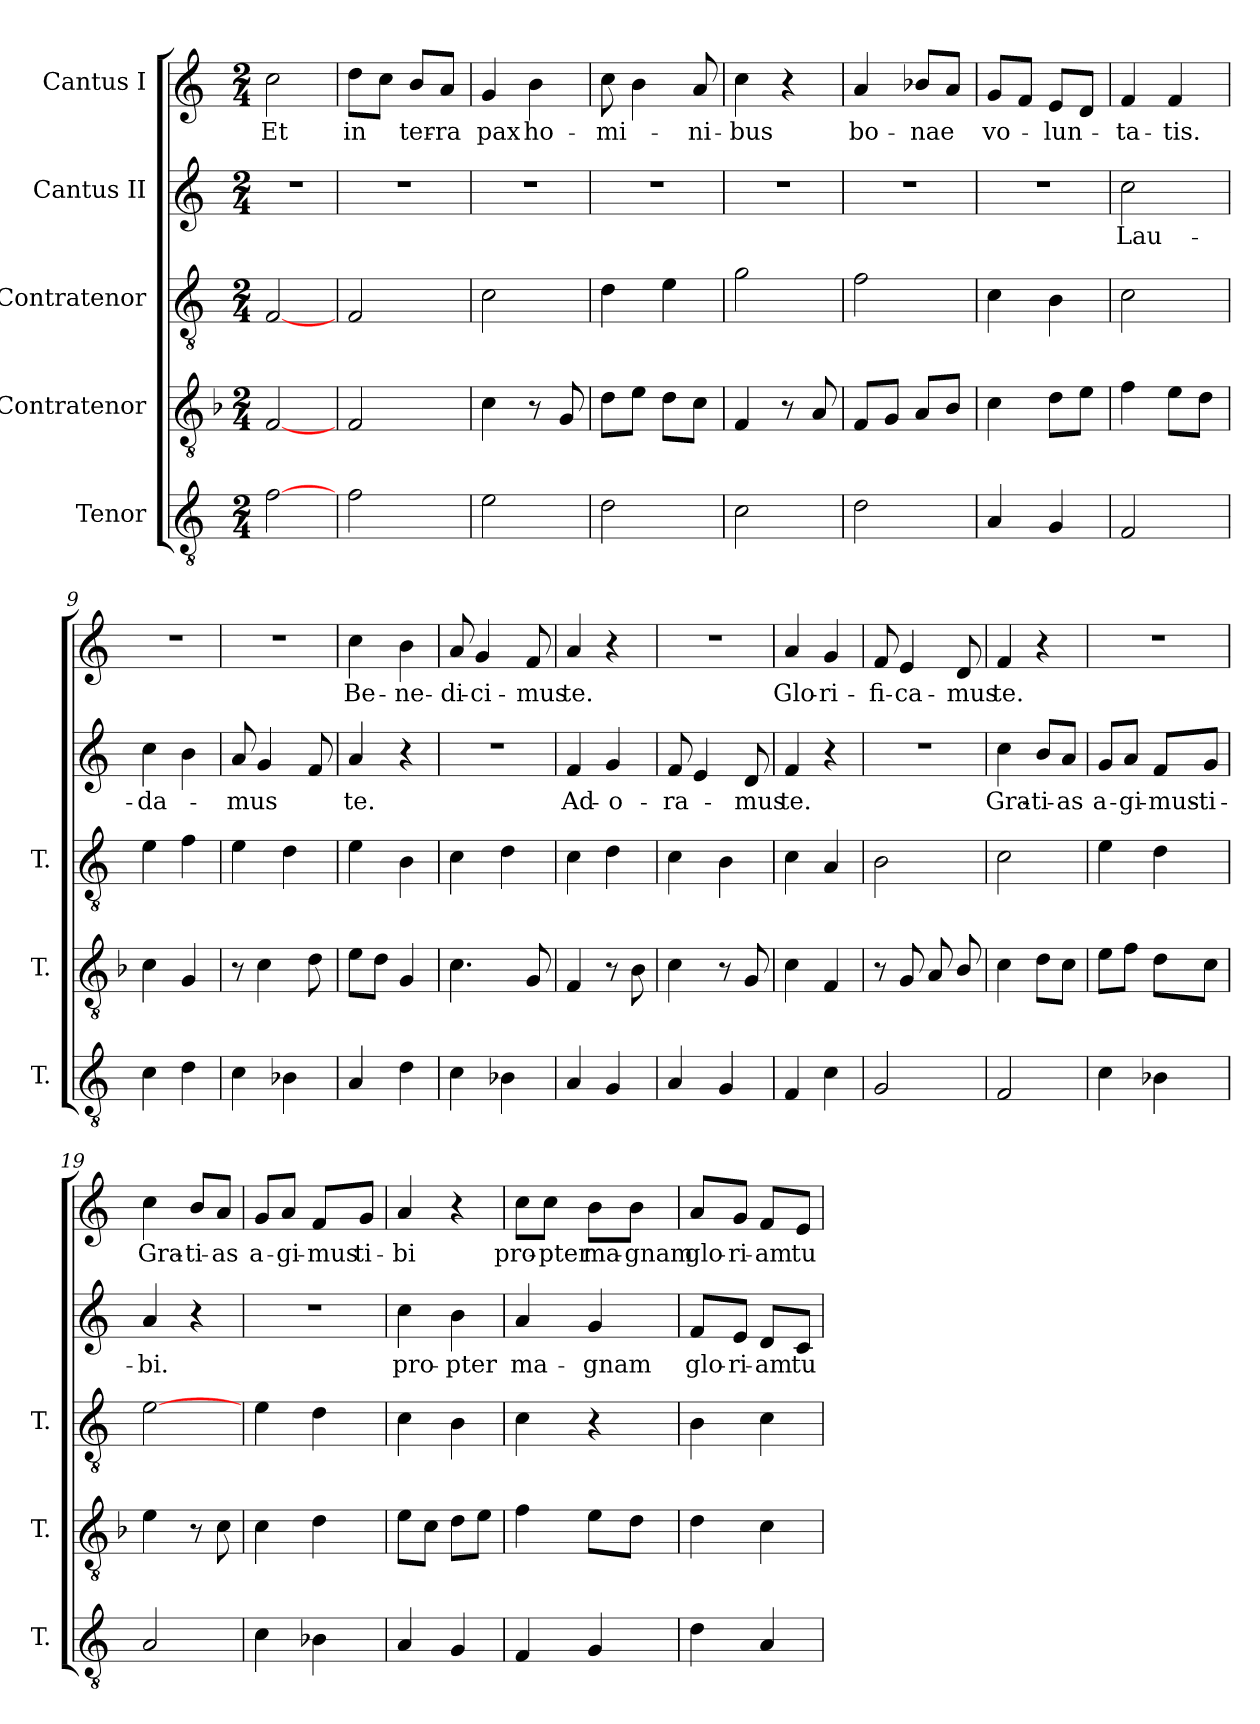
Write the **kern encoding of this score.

**kern	**kern	**kern	**kern	**text	**kern	**text
*part5	*part4	*part3	*part2	*part2	*part1	*part1
*staff5	*staff4	*staff3	*staff2	*staff2	*staff1	*staff1
*I"Tenor	*I"Contratenor	*I"Contratenor	*I"Cantus II	*	*I"Cantus I	*
*I'T.	*I'T.	*I'T.	*	*	*	*
!!LO:PB:g=z
*clefGv2	*clefGv2	*clefGv2	*clefG2	*	*clefG2	*
*ITrd7c12	*ITrd7c12	*ITrd7c12	*	*	*	*
*k[]	*k[b-]	*k[]	*k[]	*	*k[]	*
*C:	*F:	*C:	*C:	*	*C:	*
*M2/4	*M2/4	*M2/4	*M2/4	*	*M2/4	*
=1	=1	=1	=1	=1	=1	=1
!	!	!	!LO:N:vis=1	!	!	!LO:LY:b:color=#000000
[2Fi\	[2FFi/	[2FFi/	2r	.	2cci\	Et
=2	=2	=2	=2	=2	=2	=2
!	!	!	!LO:N:vis=1	!	!	!LO:LY:b:color=#000000
2Fi\	2FFi/	2FFi/	2r	.	8ddi\L	in
.	.	.	.	.	8cci\J	.
!	!	!	!	!	!	!LO:LY:b:color=#000000
.	.	.	.	.	8bi/L	ter-
!	!	!	!	!	!	!LO:LY:b:color=#000000
.	.	.	.	.	8ai/J	-ra
=3	=3	=3	=3	=3	=3	=3
!	!	!	!LO:N:vis=1	!	!	!LO:LY:b:color=#000000
2Ei\	4Ci\	2Ci\	2r	.	4gi/	pax
!	!	!	!	!	!	!LO:LY:b:color=#000000
.	8r	.	.	.	4bi\	ho-
.	8GGi/L	.	.	.	.	.
=4	=4	=4	=4	=4	=4	=4
!	!	!	!LO:N:vis=1	!	!	!LO:LY:b:color=#000000
2Di\	8Di\L	4Di\	2r	.	8cci\L	-mi-
.	8Ei\J	.	.	.	4bi\	.
.	8Di\L	4Ei\	.	.	.	.
!	!	!	!	!	!	!LO:LY:b:color=#000000
.	8Ci\J	.	.	.	8ai/L	-ni-
=5	=5	=5	=5	=5	=5	=5
!	!	!	!LO:N:vis=1	!	!	!LO:LY:b:color=#000000
2Ci\	4FFi/	2Gi\	2r	.	4cci\	-bus
.	8r	.	.	.	4r	.
.	8AAi/L	.	.	.	.	.
=6	=6	=6	=6	=6	=6	=6
!	!	!	!LO:N:vis=1	!	!	!LO:LY:b:color=#000000
2Di\	8FFi/L	2Fi\	2r	.	4ai/	bo-
.	8GGi/J	.	.	.	.	.
!	!	!	!	!	!	!LO:LY:b:color=#000000
.	8AAi/L	.	.	.	8b-Xi/L	-nae
.	8BB-i/J	.	.	.	8ai/J	.
=7	=7	=7	=7	=7	=7	=7
!	!	!	!LO:N:vis=1	!	!	!LO:LY:b:color=#000000
4AAi/	4Ci\	4Ci\	2r	.	8gi/L	vo-
.	.	.	.	.	8fi/J	.
!	!	!	!	!	!	!LO:LY:b:color=#000000
4GGi/	8Di\L	4BBi\	.	.	8ei/L	-lun-
.	8Ei\J	.	.	.	8di/J	.
!!LO:PB:g=z
=8	=8	=8	=8	=8	=8	=8
!	!	!	!	!LO:LY:b:color=#000000	!	!LO:LY:b:color=#000000
2FFi/	4Fi\	2Ci\	2cci\	Lau-	4fi/	-ta-
!	!	!	!	!	!	!LO:LY:b:color=#000000
.	8Ei\L	.	.	.	4fi/	-tis.
.	8Di\J	.	.	.	.	.
=9	=9	=9	=9	=9	=9	=9
!	!	!	!	!LO:LY:b:color=#000000	!LO:N:vis=1	!
4Ci\	4Ci\	4Ei\	4cci\	-da-	2r	.
4Di\	4GGi/	4Fi\	4bi\	.	.	.
=10	=10	=10	=10	=10	=10	=10
!	!	!	!	!LO:LY:b:color=#000000	!LO:N:vis=1	!
4Ci\	8r	4Ei\	8ai/L	-mus	2r	.
.	4Ci\	.	4gi/	.	.	.
4BB-Xi\	.	4Di\	.	.	.	.
.	8Di\L	.	8fi/L	.	.	.
=11	=11	=11	=11	=11	=11	=11
!	!	!	!	!LO:LY:b:color=#000000	!	!LO:LY:b:color=#000000
4AAi/	8Ei\L	4Ei\	4ai/	te.	4cci\	Be-
.	8Di\J	.	.	.	.	.
!	!	!	!	!	!	!LO:LY:b:color=#000000
4Di\	4GGi/	4BBi\	4r	.	4bi\	-ne-
=12	=12	=12	=12	=12	=12	=12
!	!	!	!LO:N:vis=1	!	!	!LO:LY:b:color=#000000
4Ci\	4.Ci\	4Ci\	2r	.	8ai/L	-di-
!	!	!	!	!	!	!LO:LY:b:color=#000000
.	.	.	.	.	4gi/	-ci-
4BB-Xi\	.	4Di\	.	.	.	.
!	!	!	!	!	!	!LO:LY:b:color=#000000
.	8GGi/L	.	.	.	8fi/L	-mus
=13	=13	=13	=13	=13	=13	=13
!	!	!	!	!LO:LY:b:color=#000000	!	!LO:LY:b:color=#000000
4AAi/	4FFi/	4Ci\	4fi/	Ad-	4ai/	te.
!	!	!	!	!LO:LY:b:color=#000000	!	!
4GGi/	8r	4Di\	4gi/	-o-	4r	.
.	8BB-i\L	.	.	.	.	.
=14	=14	=14	=14	=14	=14	=14
!	!	!	!	!LO:LY:b:color=#000000	!LO:N:vis=1	!
4AAi/	4Ci\	4Ci\	8fi/L	-ra-	2r	.
.	.	.	4ei/	.	.	.
4GGi/	8r	4BBi\	.	.	.	.
!	!	!	!	!LO:LY:b:color=#000000	!	!
.	8GGi/L	.	8di/L	-mus	.	.
=15	=15	=15	=15	=15	=15	=15
!	!	!	!	!LO:LY:b:color=#000000	!	!LO:LY:b:color=#000000
4FFi/	4Ci\	4Ci\	4fi/	te.	4ai/	Glo-
!	!	!	!	!	!	!LO:LY:b:color=#000000
4Ci\	4FFi/	4AAi/	4r	.	4gi/	-ri-
=16	=16	=16	=16	=16	=16	=16
!	!	!	!LO:N:vis=1	!	!	!LO:LY:b:color=#000000
2GGi/	8r	2BBi\	2r	.	8fi/L	-fi-
!	!	!	!	!	!	!LO:LY:b:color=#000000
.	8GGi/L	.	.	.	4ei/	-ca-
.	8AAi/L	.	.	.	.	.
!	!	!	!	!	!	!LO:LY:b:color=#000000
.	8BB-i/J	.	.	.	8di/L	-mus
!!LO:LB:g=z
=17	=17	=17	=17	=17	=17	=17
!	!	!	!	!LO:LY:b:color=#000000	!	!LO:LY:b:color=#000000
2FFi/	4Ci\	2Ci\	4cci\	Gra-	4fi/	te.
!	!	!	!	!LO:LY:b:color=#000000	!	!
.	8Di\L	.	8bi/L	-ti-	4r	.
!	!	!	!	!LO:LY:b:color=#000000	!	!
.	8Ci\J	.	8ai/J	-as	.	.
=18	=18	=18	=18	=18	=18	=18
!	!	!	!	!LO:LY:b:color=#000000	!LO:N:vis=1	!
4Ci\	8Ei\L	4Ei\	8gi/L	a-	2r	.
!	!	!	!	!LO:LY:b:color=#000000	!	!
.	8Fi\J	.	8ai/J	-gi-	.	.
!	!	!	!	!LO:LY:b:color=#000000	!	!
4BB-Xi\	8Di\L	4Di\	8fi/L	-mus-	.	.
!	!	!	!	!LO:LY:b:color=#000000	!	!
.	8Ci\J	.	8gi/J	-ti-	.	.
=19	=19	=19	=19	=19	=19	=19
!	!	!	!	!LO:LY:b:color=#000000	!	!LO:LY:b:color=#000000
2AAi/	4Ei\	[2Ei\	4ai/	-bi.	4cci\	Gra-
!	!	!	!	!	!	!LO:LY:b:color=#000000
.	8r	.	4r	.	8bi/L	-ti-
!	!	!	!	!	!	!LO:LY:b:color=#000000
.	8Ci\L	.	.	.	8ai/J	-as
=20	=20	=20	=20	=20	=20	=20
!	!	!	!LO:N:vis=1	!	!	!LO:LY:b:color=#000000
4Ci\	4Ci\	4Ei\	2r	.	8gi/L	a-
!	!	!	!	!	!	!LO:LY:b:color=#000000
.	.	.	.	.	8ai/J	-gi-
!	!	!	!	!	!	!LO:LY:b:color=#000000
4BB-Xi\	4Di\	4Di\	.	.	8fi/L	-mus
!	!	!	!	!	!	!LO:LY:b:color=#000000
.	.	.	.	.	8gi/J	ti-
=21	=21	=21	=21	=21	=21	=21
!	!	!	!	!LO:LY:b:color=#000000	!	!LO:LY:b:color=#000000
4AAi/	8Ei\L	4Ci\	4cci\	pro-	4ai/	-bi
.	8Ci\J	.	.	.	.	.
!	!	!	!	!LO:LY:b:color=#000000	!	!
4GGi/	8Di\L	4BBi\	4bi\	-pter	4r	.
.	8Ei\J	.	.	.	.	.
=22	=22	=22	=22	=22	=22	=22
!	!	!	!	!LO:LY:b:color=#000000	!	!LO:LY:b:color=#000000
4FFi/	4Fi\	4Ci\	4ai/	ma-	8cci\L	pro-
!	!	!	!	!	!	!LO:LY:b:color=#000000
.	.	.	.	.	8cci\J	-pter
!	!	!	!	!LO:LY:b:color=#000000	!	!LO:LY:b:color=#000000
4GGi/	8Ei\L	4r	4gi/	-gnam	8bi\L	ma-
!	!	!	!	!	!	!LO:LY:b:color=#000000
.	8Di\J	.	.	.	8bi\J	-gnam
=23	=23	=23	=23	=23	=23	=23
!	!	!	!	!LO:LY:b:color=#000000	!	!LO:LY:b:color=#000000
4Di\	4Di\	4BBi\	8fi/L	glo-	8ai/L	glo-
!	!	!	!	!LO:LY:b:color=#000000	!	!LO:LY:b:color=#000000
.	.	.	8ei/J	-ri-	8gi/J	-ri-
!	!	!	!	!LO:LY:b:color=#000000	!	!LO:LY:b:color=#000000
4AAi/	4Ci\	4Ci\	8di/L	-am	8fi/L	-am
!	!	!	!	!LO:LY:b:color=#000000	!	!LO:LY:b:color=#000000
.	.	.	8ci/J	tu-	8ei/J	tu-
=	=	=	=	=	=	=
*-	*-	*-	*-	*-	*-	*-
